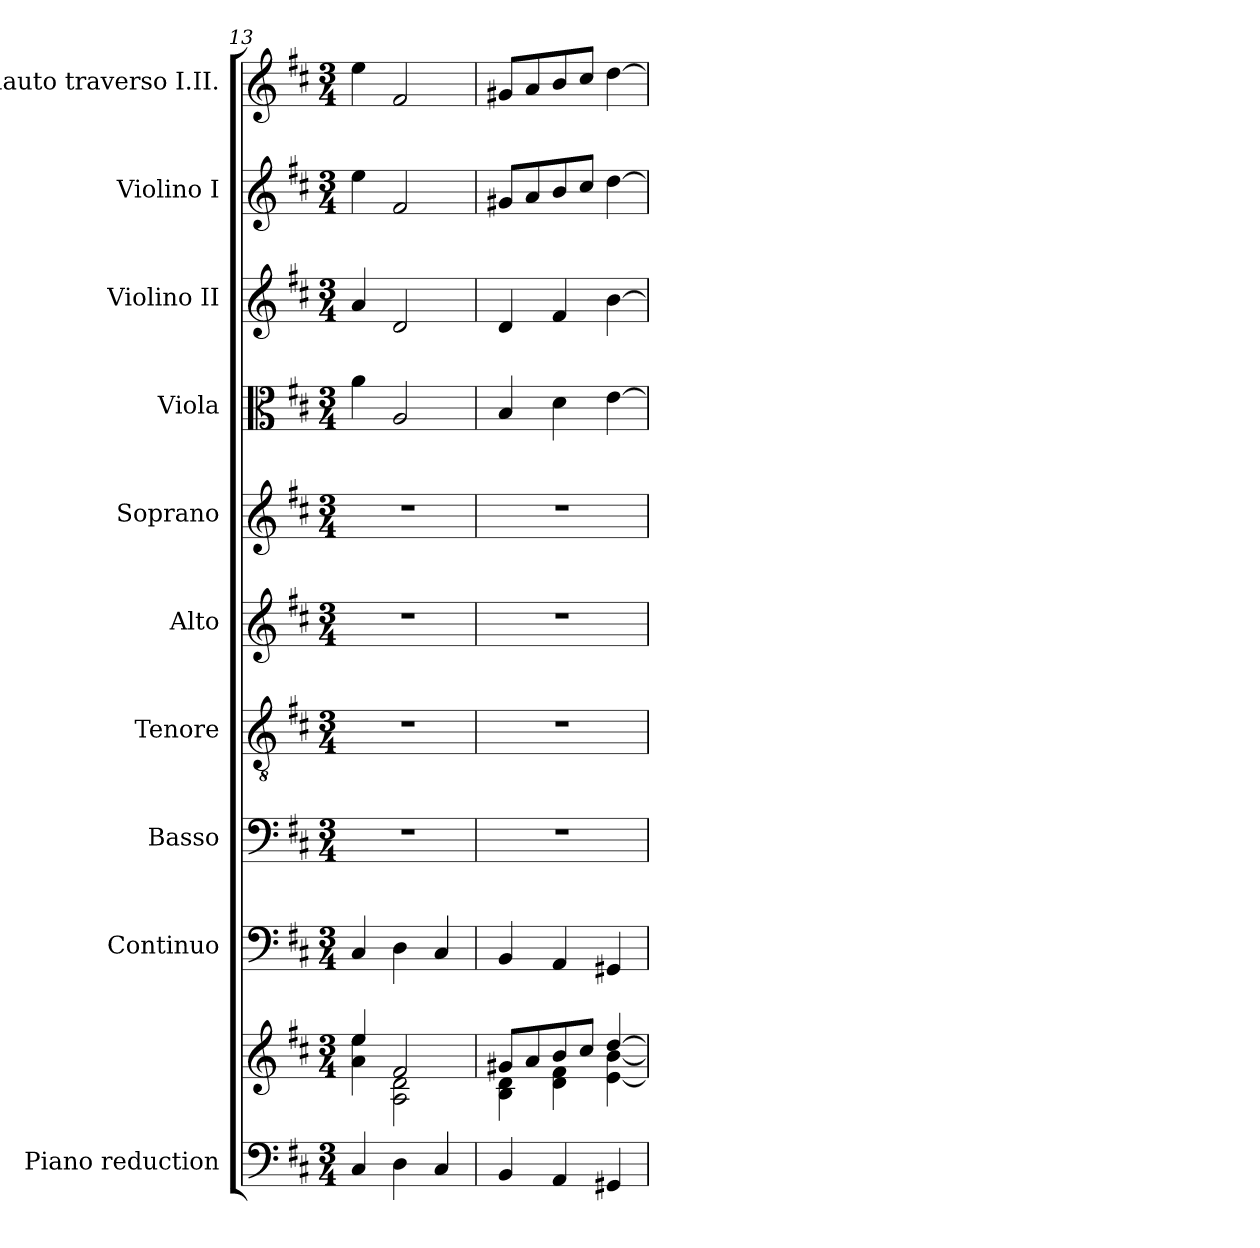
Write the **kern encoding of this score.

**kern	**kern	**kern	**kern	**kern	**kern	**kern	**kern	**kern	**kern	**kern
*part10	*part10	*part9	*part8	*part7	*part6	*part5	*part4	*part3	*part2	*part1
*staff11	*staff10	*staff9	*staff8	*staff7	*staff6	*staff5	*staff4	*staff3	*staff2	*staff1
*I"Piano reduction	*	*I"Continuo	*I"Basso	*I"Tenore	*I"Alto	*I"Soprano	*I"Viola	*I"Violino II	*I"Violino I	*I"Flauto traverso I.II.
*I'Pno	*	*	*	*	*	*	*I'Vla	*I'Vln	*I'Vln	*I'Fl
*clefF4	*clefG2	*clefF4	*clefF4	*clefGv2	*clefG2	*clefG2	*clefC3	*clefG2	*clefG2	*clefG2
*k[f#c#]	*k[f#c#]	*k[f#c#]	*k[f#c#]	*k[f#c#]	*k[f#c#]	*k[f#c#]	*k[f#c#]	*k[f#c#]	*k[f#c#]	*k[f#c#]
*M3/4	*M3/4	*M3/4	*M3/4	*M3/4	*M3/4	*M3/4	*M3/4	*M3/4	*M3/4	*M3/4
=13	=13	=13	=13	=13	=13	=13	=13	=13	=13	=13
*	*^	*	*	*	*	*	*	*	*	*
4C#/	4ee/	4a\ 4ee\	4C#/	2.r	2.r	2.r	2.r	4a\	4a/	4ee\	4ee\
4D\	2f#/	2A\ 2d\	4D\	.	.	.	.	2A/	2d/	2f#/	2f#/
4C#/	.	.	4C#/	.	.	.	.	.	.	.	.
=14	=14	=14	=14	=14	=14	=14	=14	=14	=14	=14	=14
4BB/	8g#X/L	4B\ 4d\	4BB/	2.r	2.r	2.r	2.r	4B/	4d/	8g#X/L	8g#X/L
.	8a/	.	.	.	.	.	.	.	.	8a/	8a/
4AA/	8b/	4d\ 4f#\	4AA/	.	.	.	.	4d\	4f#/	8b/	8b/
.	8cc#/J	.	.	.	.	.	.	.	.	8cc#/J	8cc#/J
4GG#X/	[4dd/	[4e\ [4b\	4GG#X/	.	.	.	.	[4e\	[4b\	[4dd\	[4dd\
*	*v	*v	*	*	*	*	*	*	*	*	*
=	=	=	=	=	=	=	=	=	=	=
*-	*-	*-	*-	*-	*-	*-	*-	*-	*-	*-
